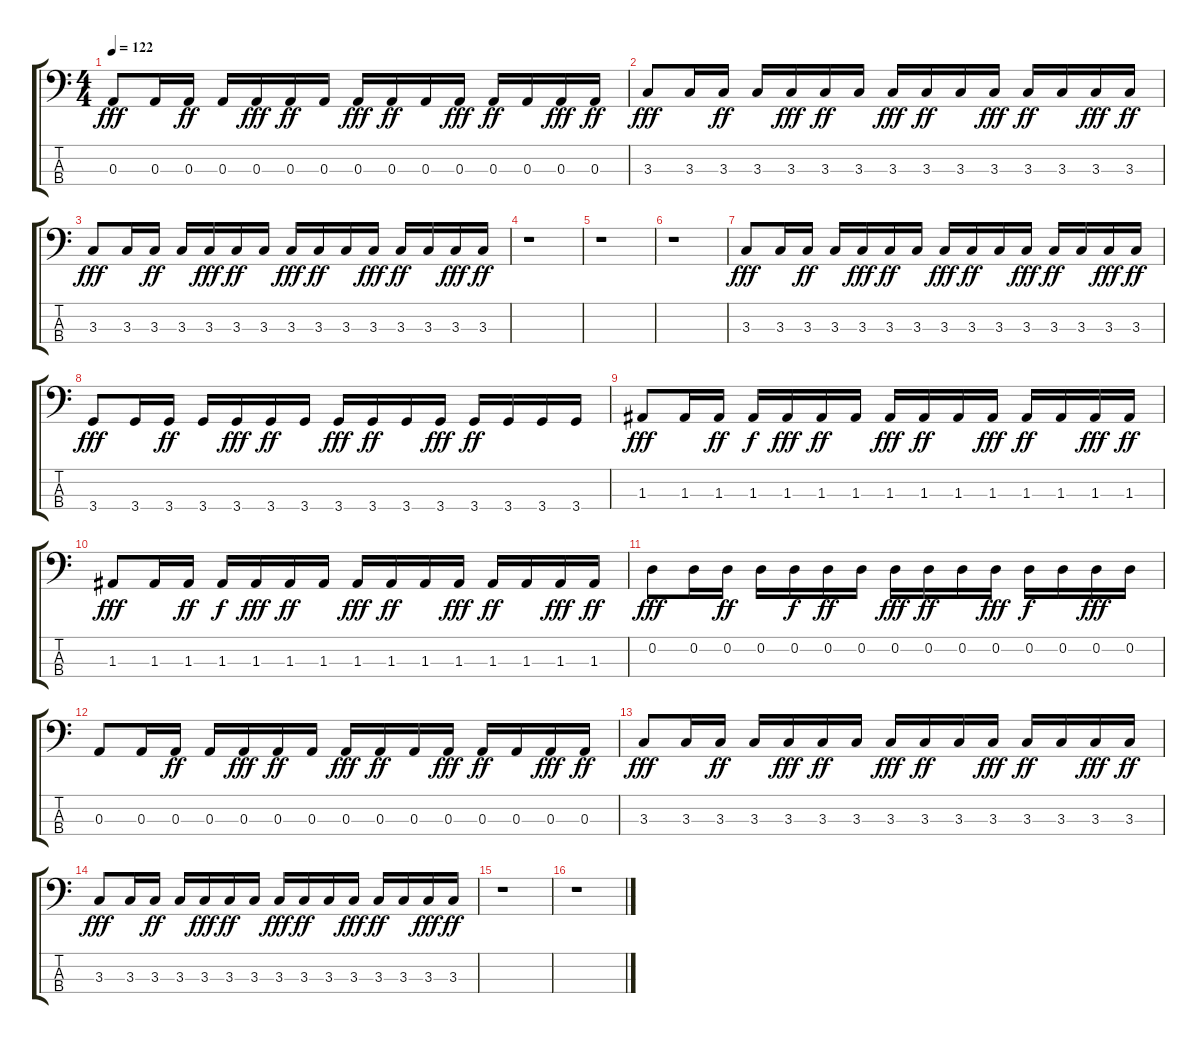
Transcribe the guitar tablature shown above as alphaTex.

\track "" {instrument synthbass1}
\staff {score tabs}
\tuning (G2 D2 A1 E1) {hide}
\ts (4 4)
\tempo 122
\clef f4
\ks c
0.3.8{dy fff} 0.3.16 0.3.16{dy ff} 0.3.16 0.3.16{dy fff} 0.3.16{dy ff} 0.3.16 0.3.16{dy fff} 0.3.16{dy ff} 0.3.16 0.3.16{dy fff} 0.3.16{dy ff} 0.3.16 0.3.16{dy fff} 0.3.16{dy ff} |
3.3.8{dy fff} 3.3.16 3.3.16{dy ff} 3.3.16 3.3.16{dy fff} 3.3.16{dy ff} 3.3.16 3.3.16{dy fff} 3.3.16{dy ff} 3.3.16 3.3.16{dy fff} 3.3.16{dy ff} 3.3.16 3.3.16{dy fff} 3.3.16{dy ff} |
3.3.8{dy fff} 3.3.16 3.3.16{dy ff} 3.3.16 3.3.16{dy fff} 3.3.16{dy ff} 3.3.16 3.3.16{dy fff} 3.3.16{dy ff} 3.3.16 3.3.16{dy fff} 3.3.16{dy ff} 3.3.16 3.3.16{dy fff} 3.3.16{dy ff} |
r.1 |
r.1 |
r.1 |
3.3.8{dy fff} 3.3.16 3.3.16{dy ff} 3.3.16 3.3.16{dy fff} 3.3.16{dy ff} 3.3.16 3.3.16{dy fff} 3.3.16{dy ff} 3.3.16 3.3.16{dy fff} 3.3.16{dy ff} 3.3.16 3.3.16{dy fff} 3.3.16{dy ff} |
3.4.8{dy fff} 3.4.16 3.4.16{dy ff} 3.4.16 3.4.16{dy fff} 3.4.16{dy ff} 3.4.16 3.4.16{dy fff} 3.4.16{dy ff} 3.4.16 3.4.16{dy fff} 3.4.16{dy ff} 3.4.16 3.4.16 3.4.16 |
1.3.8{dy fff} 1.3.16 1.3.16{dy ff} 1.3.16{dy f} 1.3.16{dy fff} 1.3.16{dy ff} 1.3.16 1.3.16{dy fff} 1.3.16{dy ff} 1.3.16 1.3.16{dy fff} 1.3.16{dy ff} 1.3.16 1.3.16{dy fff} 1.3.16{dy ff} |
1.3.8{dy fff} 1.3.16 1.3.16{dy ff} 1.3.16{dy f} 1.3.16{dy fff} 1.3.16{dy ff} 1.3.16 1.3.16{dy fff} 1.3.16{dy ff} 1.3.16 1.3.16{dy fff} 1.3.16{dy ff} 1.3.16 1.3.16{dy fff} 1.3.16{dy ff} |
0.2.8{dy fff} 0.2.16 0.2.16{dy ff} 0.2.16 0.2.16{dy f} 0.2.16{dy ff} 0.2.16 0.2.16{dy fff} 0.2.16{dy ff} 0.2.16 0.2.16{dy fff} 0.2.16{dy f} 0.2.16 0.2.16{dy fff} 0.2.16 |
0.3.8 0.3.16 0.3.16{dy ff} 0.3.16 0.3.16{dy fff} 0.3.16{dy ff} 0.3.16 0.3.16{dy fff} 0.3.16{dy ff} 0.3.16 0.3.16{dy fff} 0.3.16{dy ff} 0.3.16 0.3.16{dy fff} 0.3.16{dy ff} |
3.3.8{dy fff} 3.3.16 3.3.16{dy ff} 3.3.16 3.3.16{dy fff} 3.3.16{dy ff} 3.3.16 3.3.16{dy fff} 3.3.16{dy ff} 3.3.16 3.3.16{dy fff} 3.3.16{dy ff} 3.3.16 3.3.16{dy fff} 3.3.16{dy ff} |
3.3.8{dy fff} 3.3.16 3.3.16{dy ff} 3.3.16 3.3.16{dy fff} 3.3.16{dy ff} 3.3.16 3.3.16{dy fff} 3.3.16{dy ff} 3.3.16 3.3.16{dy fff} 3.3.16{dy ff} 3.3.16 3.3.16{dy fff} 3.3.16{dy ff} |
r.1 |
r.1
